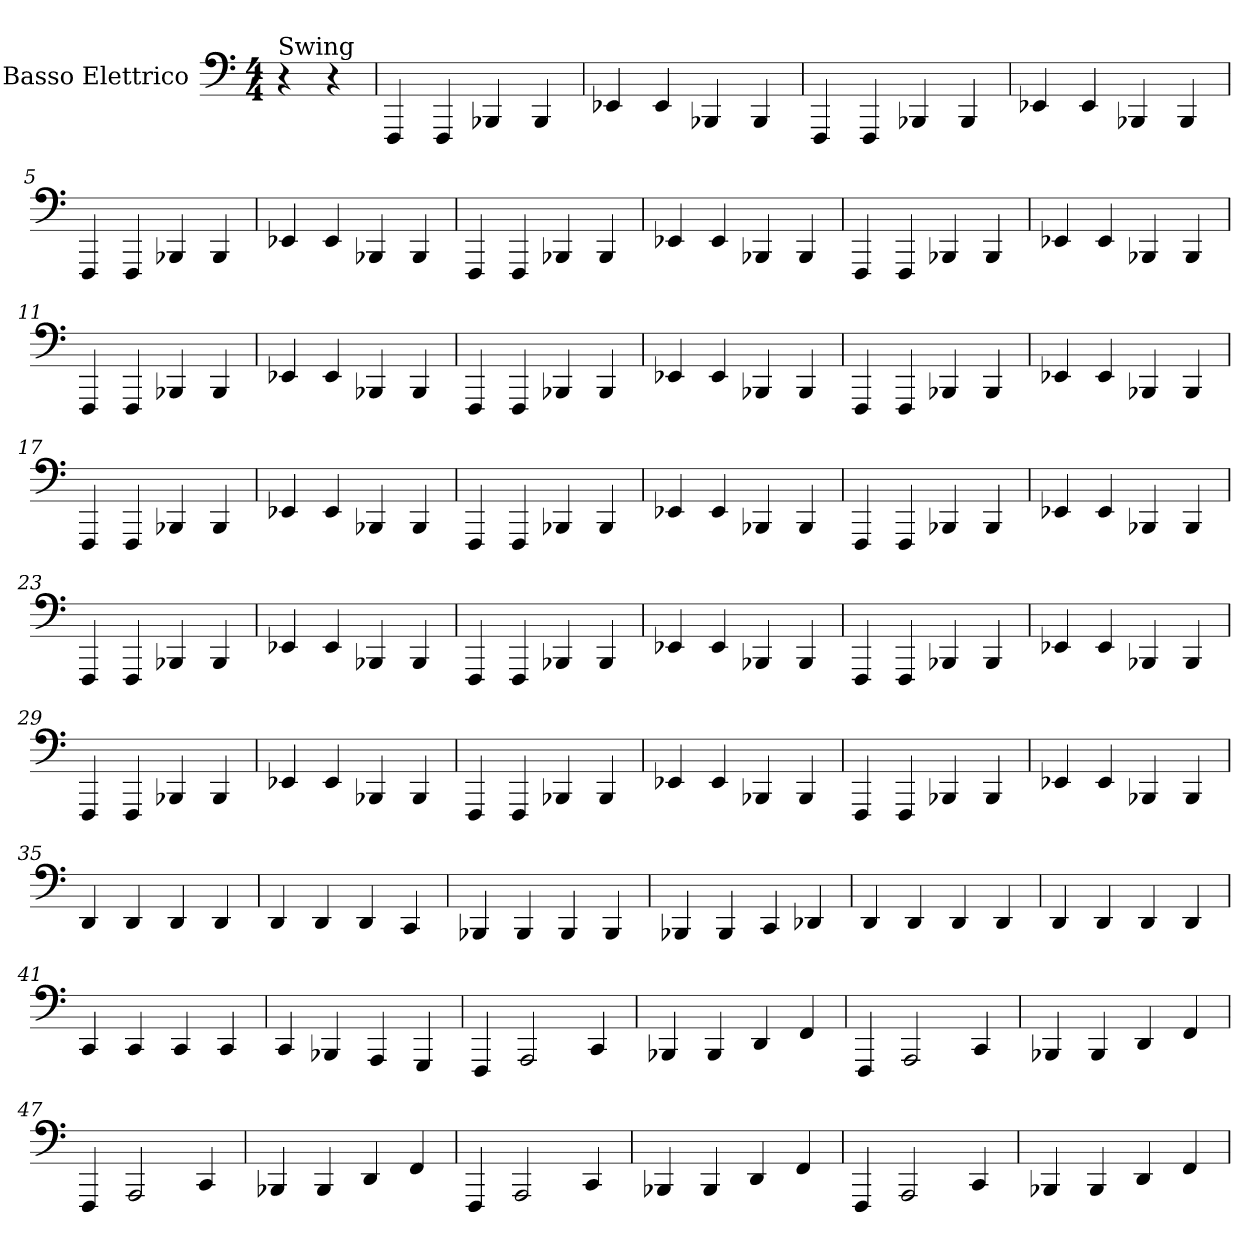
**kern
*part1
*staff1
*I"Basso Elettrico
*stria4
*
*k[]
*C:
*M4/4
*MM90
=
!LO:TX:a:t=Swing
4r
4r
=1
4FFF
4FFF
4BBB-X
4BBB-
=2
4EE-X
4EE-
4BBB-X
4BBB-
=3
4FFF
4FFF
4BBB-X
4BBB-
=4
4EE-X
4EE-
4BBB-X
4BBB-
=5
4FFF
4FFF
4BBB-X
4BBB-
=6
4EE-X
4EE-
4BBB-X
4BBB-
=7
4FFF
4FFF
4BBB-X
4BBB-
=8
4EE-X
4EE-
4BBB-X
4BBB-
=9
4FFF
4FFF
4BBB-X
4BBB-
=10
4EE-X
4EE-
4BBB-X
4BBB-
=11
4FFF
4FFF
4BBB-X
4BBB-
=12
4EE-X
4EE-
4BBB-X
4BBB-
=13
4FFF
4FFF
4BBB-X
4BBB-
=14
4EE-X
4EE-
4BBB-X
4BBB-
=15
4FFF
4FFF
4BBB-X
4BBB-
=16
4EE-X
4EE-
4BBB-X
4BBB-
=17
4FFF
4FFF
4BBB-X
4BBB-
=18
4EE-X
4EE-
4BBB-X
4BBB-
=19
4FFF
4FFF
4BBB-X
4BBB-
=20
4EE-X
4EE-
4BBB-X
4BBB-
=21
4FFF
4FFF
4BBB-X
4BBB-
=22
4EE-X
4EE-
4BBB-X
4BBB-
=23
4FFF
4FFF
4BBB-X
4BBB-
=24
4EE-X
4EE-
4BBB-X
4BBB-
=25
4FFF
4FFF
4BBB-X
4BBB-
=26
4EE-X
4EE-
4BBB-X
4BBB-
=27
4FFF
4FFF
4BBB-X
4BBB-
=28
4EE-X
4EE-
4BBB-X
4BBB-
=29
4FFF
4FFF
4BBB-X
4BBB-
=30
4EE-X
4EE-
4BBB-X
4BBB-
=31
4FFF
4FFF
4BBB-X
4BBB-
=32
4EE-X
4EE-
4BBB-X
4BBB-
=33
4FFF
4FFF
4BBB-X
4BBB-
=34
4EE-X
4EE-
4BBB-X
4BBB-
=35
4DD
4DD
4DD
4DD
=36
4DD
4DD
4DD
4CC
=37
4BBB-X
4BBB-
4BBB-
4BBB-
=38
4BBB-X
4BBB-
4CC
4DD-X
=39
4DD
4DD
4DD
4DD
=40
4DD
4DD
4DD
4DD
=41
4CC
4CC
4CC
4CC
=42
4CC
4BBB-X
4AAA
4GGG
=43
4FFF
2AAA
4CC
=44
4BBB-X
4BBB-
4DD
4FF
=45
4FFF
2AAA
4CC
=46
4BBB-X
4BBB-
4DD
4FF
=47
4FFF
2AAA
4CC
=48
4BBB-X
4BBB-
4DD
4FF
=49
4FFF
2AAA
4CC
=50
4BBB-X
4BBB-
4DD
4FF
=51
4FFF
2AAA
4CC
=52
4BBB-X
4BBB-
4DD
4FF
=
*-
